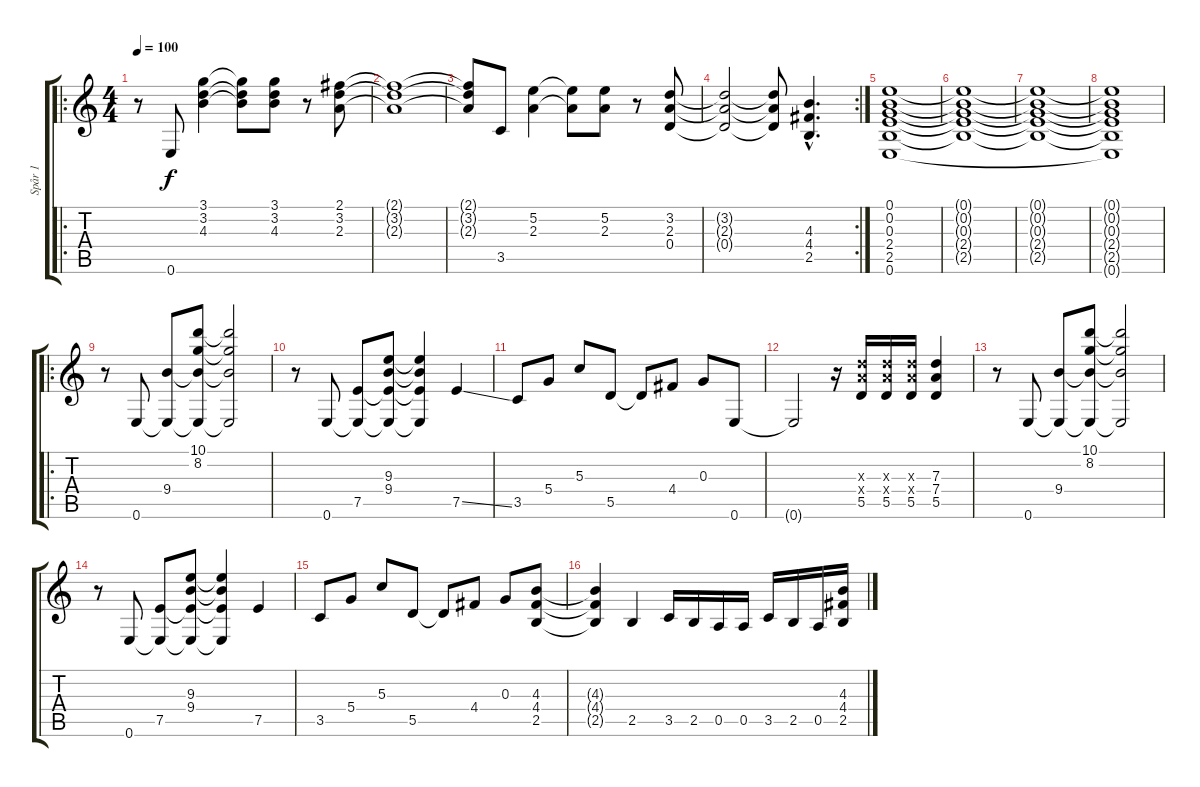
\track ("Spår 1" "Spår 1") {instrument distortionguitar}
\staff {score tabs}
\tuning (E4 B3 G3 D3 A2 E2) {hide}
\ro
\ts (4 4)
\tempo 100
\clef g2
\ks c
r.8{dy f instrument distortionguitar} 0.6.8 (3.1 3.2 4.3).4 (3.1{t} 3.2{t} 4.3{t}).8 (3.1 3.2 4.3).8 r.8 (2.1 3.2 2.3).8 |
(2.1{t} 3.2{t} 2.3{t}).1 |
(2.1{t} 3.2{t} 2.3{t}).8 3.5.8 (5.2 2.3).4 (5.2{t} 2.3{t}).8 (5.2 2.3).8 r.8 (3.2 2.3 0.4).8 |
\rc 2
(3.2{t} 2.3{t} 0.4{t}).2 (3.2{t} 2.3{t} 0.4{t}).8 (4.3{hac} 4.4{hac} 2.5{hac}).4{d} |
(0.1 0.2 0.3 2.4 2.5 0.6).1 |
(0.1{t} 0.2{t} 0.3{t} 2.4{t} 2.5{t}).1 |
(0.1{t} 0.2{t} 0.3{t} 2.4{t} 2.5{t}).1 |
(0.1{t} 0.2{t} 0.3{t} 2.4{t} 2.5{t} 0.6{t}).1 |
\ro
r.8 0.6.8 (9.4 0.6{t}).8 (10.1 8.2 9.4{t} 0.6{t}).8 (10.1{t} 8.2{t} 9.4{t} 0.6{t}).2 |
r.8 0.6.8 (7.5 0.6{t}).8 (9.3 9.4 7.5{t} 0.6{t}).8 (9.3{t} 9.4{t} 7.5{t} 0.6{t}).4 7.5{ss}.4 |
3.5.8 5.4.8 5.3.8 5.5.8 5.5{t}.8 4.4.8 0.3.8 0.6.8 |
0.6{t}.2 r.16 (7.3{x} 7.4{x} 5.5).16 (7.3{x} 7.4{x} 5.5).16 (7.3{x} 7.4{x} 5.5).16 (7.3 7.4 5.5).4 |
r.8 0.6.8 (9.4 0.6{t}).8 (10.1 8.2 9.4{t} 0.6{t}).8 (10.1{t} 8.2{t} 9.4{t} 0.6{t}).2 |
r.8 0.6.8 (7.5 0.6{t}).8 (9.3 9.4 7.5{t} 0.6{t}).8 (9.3{t} 9.4{t} 7.5{t} 0.6{t}).4 7.5.4 |
3.5.8 5.4.8 5.3.8 5.5.8 5.5{t}.8 4.4.8 0.3.8 (4.3 4.4 2.5).8 |
(4.3{t} 4.4{t} 2.5{t}).4 2.5.4 3.5.16 2.5.16 0.5.16 0.5.16 3.5.16 2.5.16 0.5.16 (4.3 4.4 2.5).16
